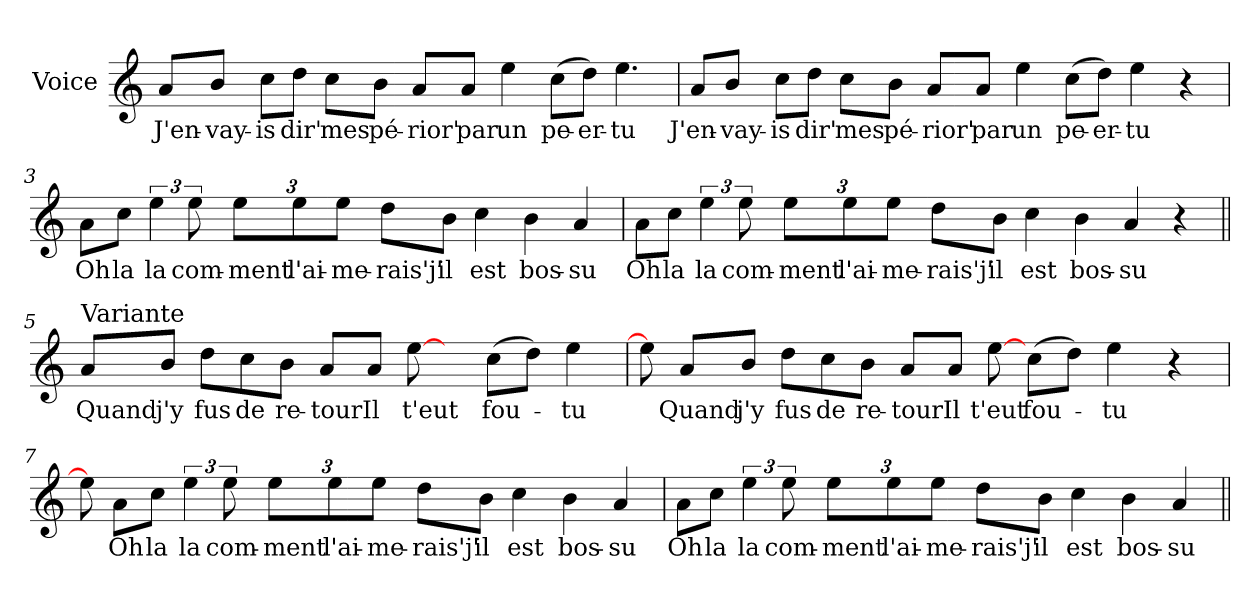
**kern	**text
*part1	*part1
*staff1	*staff1
*I"Voice	*
*I'V	*
*clefG2	*
*k[]	*
*C:	*
=1	=1
8a/L	J'en-
8b/J	-vay-
8cc\L	-is
8dd\J	dir'
8cc\L	mes
8b\J	pé-
8a/L	-rior'
8a/J	par
4ee\	un
(>8cc\L	pe-
8dd\J)	-er-
4.ee\	-tu
=2	=2
8a/L	J'en-
8b/J	-vay-
8cc\L	-is
8dd\J	dir'
8cc\L	mes
8b\J	pé-
8a/L	-rior'
8a/J	par
4ee\	un
(>8cc\L	pe-
8dd\J)	-er-
4ee\	-tu
4r	.
!!LO:LB:g=z
=3	=3
8a\L	Oh
8cc\J	la
6ee\	la
12ee\	com-
12ee\L	-ment
12ee\	l'ai-
12ee\J	-me-
8dd\L	-rais'j'
8b\J	il
4cc\	est
4b\	bos-
4a/	-su
=4	=4
8a\L	Oh
8cc\J	la
6ee\	la
12ee\	com-
12ee\L	-ment
12ee\	l'ai-
12ee\J	-me-
8dd\L	-rais'j'
8b\J	il
4cc\	est
4b\	bos-
4a/	-su
4r	.
!!LO:LB:g=z
=5||	=5||
*MM105	*
!LO:TX:t=Variante	!
8a/L	Quand
8b/J	j'y
8dd\L	fus
8cc\	de
8b\J	re-
8a/L	-tour
8a/J	Il
[8ee\	t'eut
8ryy	.
(>8cc\L	fou-
8dd\J)	.
4ee\	-tu
=6	=6
8ee\]	.
8a/L	Quand
8b/J	j'y
8dd\L	fus
8cc\	de
8b\J	re-
8a/L	-tour
8a/J	Il
[8ee\	t'eut
(>8cc\L	fou-
8dd\J)	.
4ee\	-tu
4r	.
!!LO:LB:g=z
=7	=7
8ee\]	.
8a\L	Oh
8cc\J	la
6ee\	la
12ee\	com-
12ee\L	-ment
12ee\	l'ai-
12ee\J	-me-
8dd\L	-rais'j'
8b\J	il
4cc\	est
4b\	bos-
4a/	-su
=8	=8
8a\L	Oh
8cc\J	la
6ee\	la
12ee\	com-
12ee\L	-ment
12ee\	l'ai-
12ee\J	-me-
8dd\L	-rais'j'
8b\J	il
4cc\	est
4b\	bos-
4a/	-su
=||	=||
*-	*-
